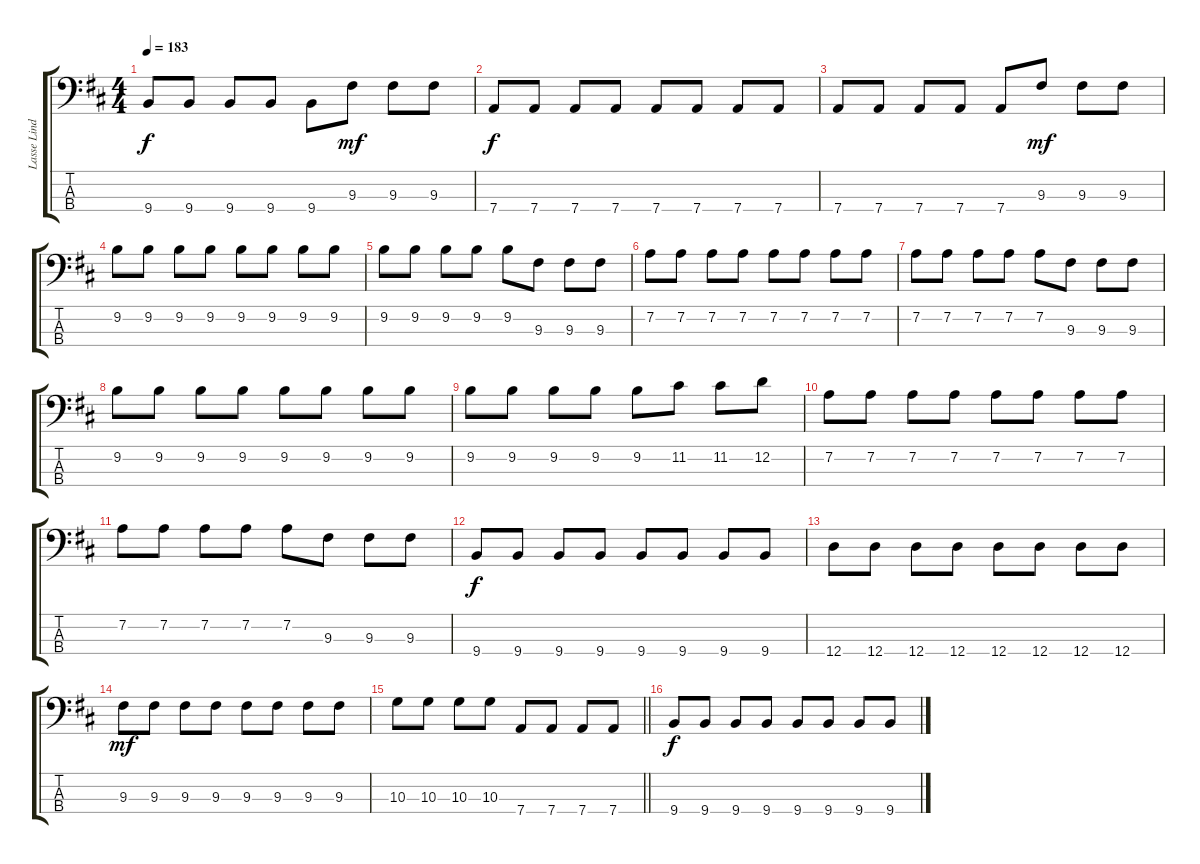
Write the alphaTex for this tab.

\track ("Lasse Lindfors - bass" "Lasse Lind") {instrument electricbasspick}
\staff {score tabs}
\tuning (G2 D2 A1 D1) {hide}
\ts (4 4)
\tempo 183
\clef f4
\ks bminor
9.4.8{dy f} 9.4.8 9.4.8 9.4.8 9.4.8 9.3.8{dy mf} 9.3.8 9.3.8 |
7.4.8{dy f} 7.4.8 7.4.8 7.4.8 7.4.8 7.4.8 7.4.8 7.4.8 |
7.4.8 7.4.8 7.4.8 7.4.8 7.4.8 9.3.8{dy mf} 9.3.8 9.3.8 |
9.2.8 9.2.8 9.2.8 9.2.8 9.2.8 9.2.8 9.2.8 9.2.8 |
9.2.8 9.2.8 9.2.8 9.2.8 9.2.8 9.3.8 9.3.8 9.3.8 |
7.2.8 7.2.8 7.2.8 7.2.8 7.2.8 7.2.8 7.2.8 7.2.8 |
7.2.8 7.2.8 7.2.8 7.2.8 7.2.8 9.3.8 9.3.8 9.3.8 |
9.2.8 9.2.8 9.2.8 9.2.8 9.2.8 9.2.8 9.2.8 9.2.8 |
9.2.8 9.2.8 9.2.8 9.2.8 9.2.8 11.2.8 11.2.8 12.2.8 |
7.2.8 7.2.8 7.2.8 7.2.8 7.2.8 7.2.8 7.2.8 7.2.8 |
7.2.8 7.2.8 7.2.8 7.2.8 7.2.8 9.3.8 9.3.8 9.3.8 |
9.4.8{dy f} 9.4.8 9.4.8 9.4.8 9.4.8 9.4.8 9.4.8 9.4.8 |
12.4.8 12.4.8 12.4.8 12.4.8 12.4.8 12.4.8 12.4.8 12.4.8 |
9.3.8{dy mf} 9.3.8 9.3.8 9.3.8 9.3.8 9.3.8 9.3.8 9.3.8 |
\barLineRight lightlight
10.3.8 10.3.8 10.3.8 10.3.8 7.4.8 7.4.8 7.4.8 7.4.8 |
9.4.8{dy f} 9.4.8 9.4.8 9.4.8 9.4.8 9.4.8 9.4.8 9.4.8
